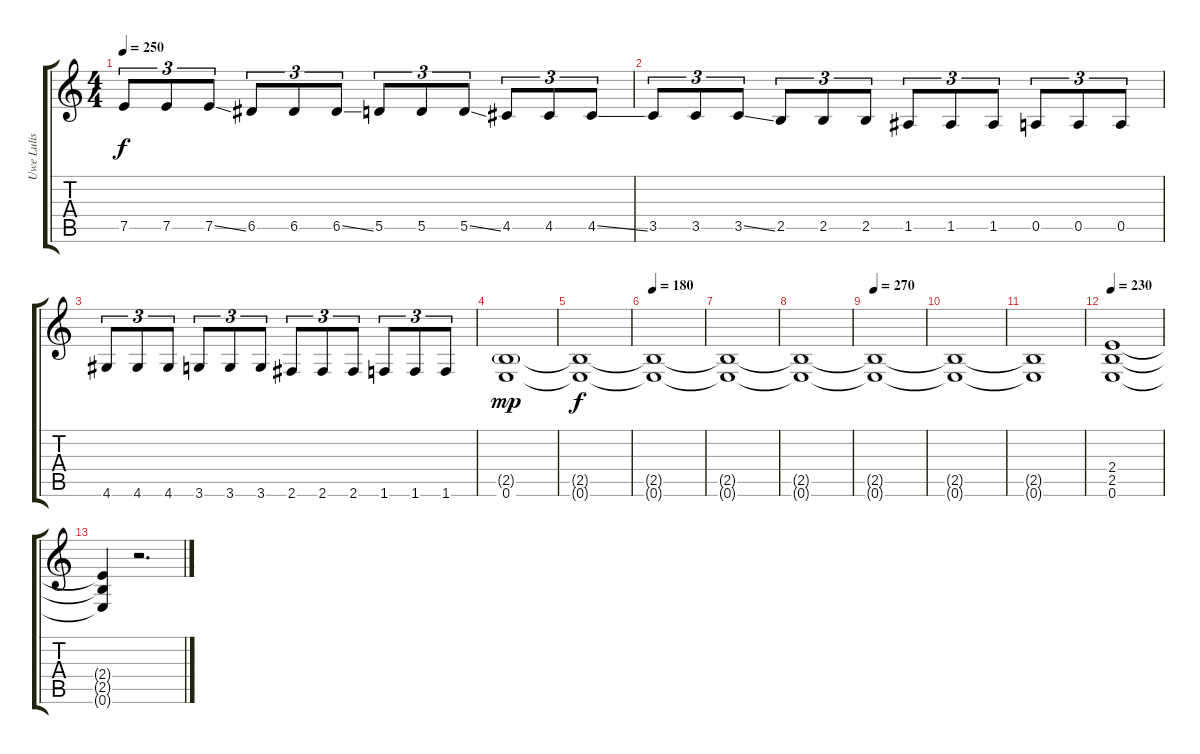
\track ("Uwe Lulis (Rhythm Guitar)" "Uwe Lulis ") {instrument distortionguitar}
\staff {score tabs}
\tuning (E4 B3 G3 D3 A2 E2) {hide}
\ts (4 4)
\tempo 250
\clef g2
\ks c
7.5.8{tu (3 2) dy f} 7.5.8{tu (3 2)} 7.5{ss}.8{tu (3 2)} 6.5.8{tu (3 2)} 6.5.8{tu (3 2)} 6.5{ss}.8{tu (3 2)} 5.5.8{tu (3 2)} 5.5.8{tu (3 2)} 5.5{ss}.8{tu (3 2)} 4.5.8{tu (3 2)} 4.5.8{tu (3 2)} 4.5{ss}.8{tu (3 2)} |
3.5.8{tu (3 2)} 3.5.8{tu (3 2)} 3.5{ss}.8{tu (3 2)} 2.5.8{tu (3 2)} 2.5.8{tu (3 2)} 2.5.8{tu (3 2)} 1.5.8{tu (3 2)} 1.5.8{tu (3 2)} 1.5.8{tu (3 2)} 0.5.8{tu (3 2)} 0.5.8{tu (3 2)} 0.5.8{tu (3 2)} |
4.6.8{tu (3 2)} 4.6.8{tu (3 2)} 4.6.8{tu (3 2)} 3.6.8{tu (3 2)} 3.6.8{tu (3 2)} 3.6.8{tu (3 2)} 2.6.8{tu (3 2)} 2.6.8{tu (3 2)} 2.6.8{tu (3 2)} 1.6.8{tu (3 2)} 1.6.8{tu (3 2)} 1.6.8{tu (3 2)} |
(2.5{g} 0.6).1{dy mp} |
(2.5{t} 0.6{t}).1{dy f} |
\tempo 180
(2.5{t} 0.6{t}).1 |
(2.5{t} 0.6{t}).1 |
(2.5{t} 0.6{t}).1 |
\tempo 270
(2.5{t} 0.6{t}).1 |
(2.5{t} 0.6{t}).1 |
(2.5{t} 0.6{t}).1 |
\tempo 230
(2.4 2.5 0.6).1 |
(2.4{t} 2.5{t} 0.6{t}).4 r.2{d}
